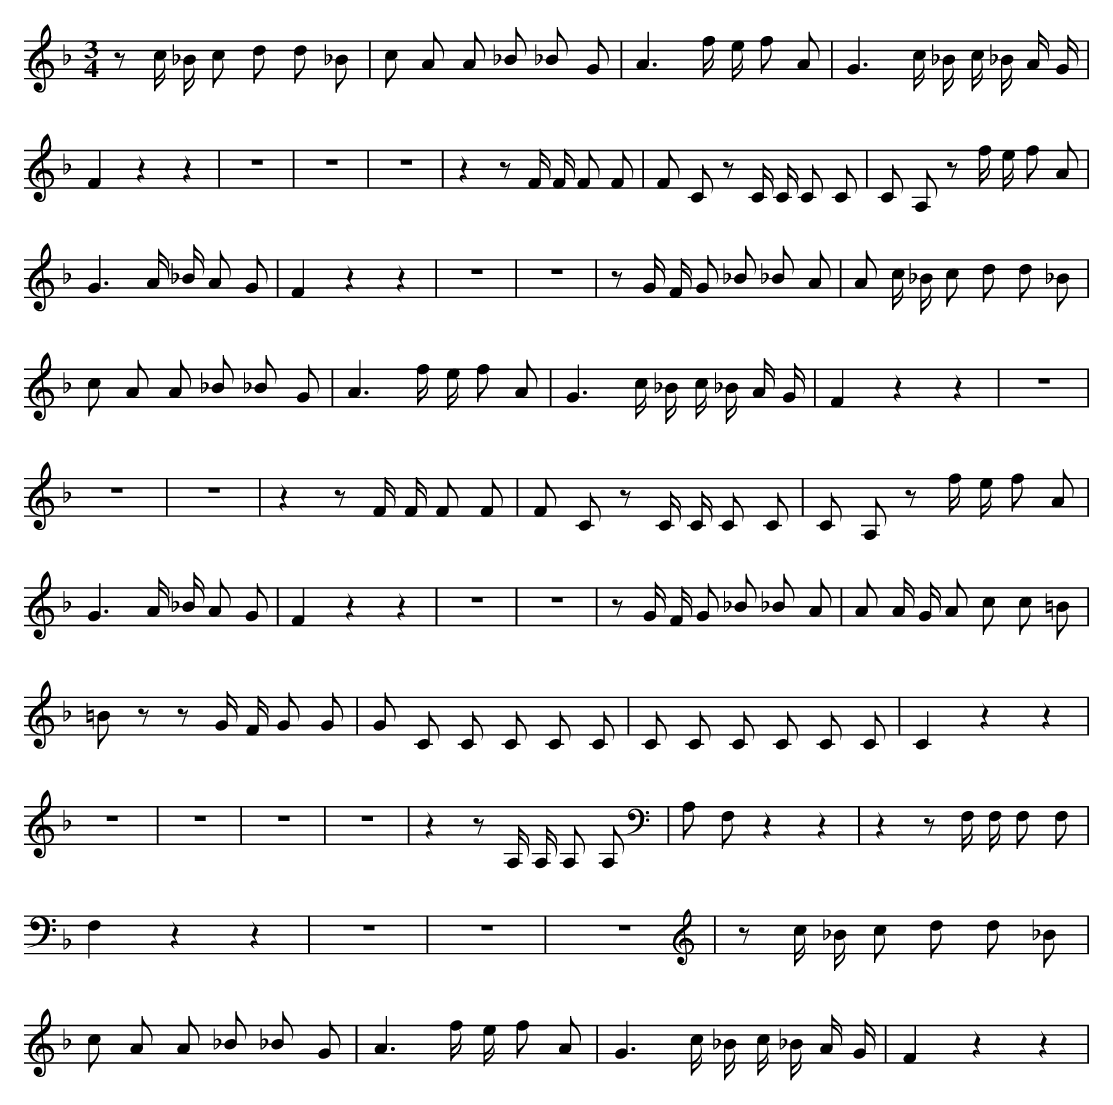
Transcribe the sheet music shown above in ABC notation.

X:1
M:3/4
L:1/8
K:F
z c/2 _B/2 c d d _B | c A A _B _B G | A3 f/2 e/2 f A | G3 c/2 _B/2 c/2 _B/2 A/2 G/2 | F2 z2 z2 | z6 | z6 | z6 | z2 z F/2 F/2 F F | F C z C/2 C/2 C C | C A, z f/2 e/2 f A | G3 A/2 _B/2 A G | F2 z2 z2 | z6 | z6 | z G/2 F/2 G _B _B A | A c/2 _B/2 c d d _B | c A A _B _B G | A3 f/2 e/2 f A | G3 c/2 _B/2 c/2 _B/2 A/2 G/2 | F2 z2 z2 | z6 | z6 | z6 | z2 z F/2 F/2 F F | F C z C/2 C/2 C C | C A, z f/2 e/2 f A | G3 A/2 _B/2 A G | F2 z2 z2 | z6 | z6 | z G/2 F/2 G _B _B A | A A/2 G/2 A c c =B | =B z z G/2 F/2 G G | G C C C C C | C C C C C C | C2 z2 z2 | z6 | z6 | z6 | z6 | z2 z A,/2 A,/2 A, A, | A, F, z2 z2 | z2 z F,/2 F,/2 F, F, | F,2 z2 z2 | z6 | z6 | z6 | z c/2 _B/2 c d d _B | c A A _B _B G | A3 f/2 e/2 f A | G3 c/2 _B/2 c/2 _B/2 A/2 G/2 | F2 z2 z2 |
